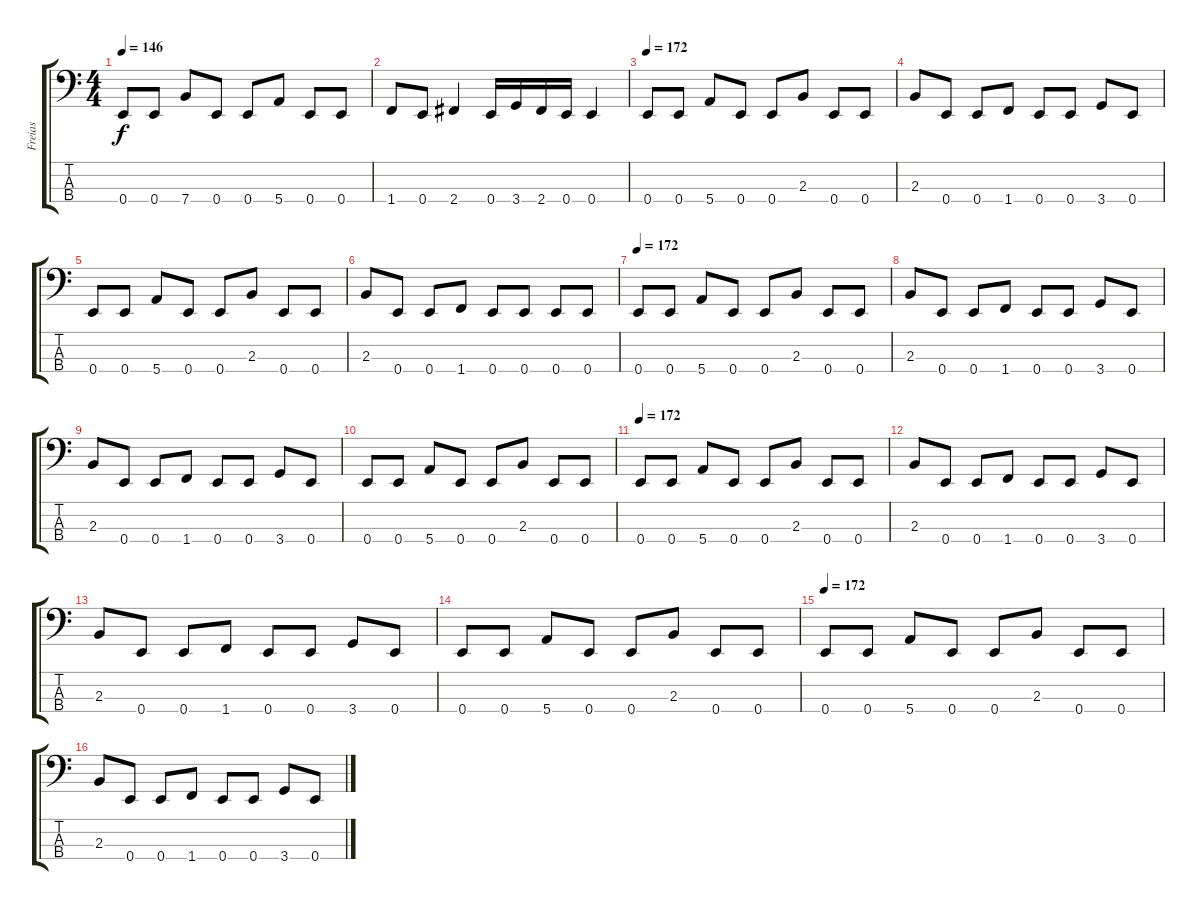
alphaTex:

\track ("Freias" "Freias") {instrument electricbassfinger}
\staff {score tabs}
\tuning (G2 D2 A1 E1) {hide}
\ts (4 4)
\tempo 146
\clef f4
\ks c
0.4.8{dy f} 0.4.8 7.4.8 0.4.8 0.4.8 5.4.8 0.4.8 0.4.8 |
1.4.8 0.4.8 2.4.4 0.4.16 3.4.16 2.4.16 0.4.16 0.4.4 |
\tempo 172
0.4.8 0.4.8 5.4.8 0.4.8 0.4.8 2.3.8 0.4.8 0.4.8 |
2.3.8 0.4.8 0.4.8 1.4.8 0.4.8 0.4.8 3.4.8 0.4.8 |
0.4.8 0.4.8 5.4.8 0.4.8 0.4.8 2.3.8 0.4.8 0.4.8 |
2.3.8 0.4.8 0.4.8 1.4.8 0.4.8 0.4.8 0.4.8 0.4.8 |
\tempo 172
0.4.8 0.4.8 5.4.8 0.4.8 0.4.8 2.3.8 0.4.8 0.4.8 |
2.3.8 0.4.8 0.4.8 1.4.8 0.4.8 0.4.8 3.4.8 0.4.8 |
2.3.8 0.4.8 0.4.8 1.4.8 0.4.8 0.4.8 3.4.8 0.4.8 |
0.4.8 0.4.8 5.4.8 0.4.8 0.4.8 2.3.8 0.4.8 0.4.8 |
\tempo 172
0.4.8 0.4.8 5.4.8 0.4.8 0.4.8 2.3.8 0.4.8 0.4.8 |
2.3.8 0.4.8 0.4.8 1.4.8 0.4.8 0.4.8 3.4.8 0.4.8 |
2.3.8 0.4.8 0.4.8 1.4.8 0.4.8 0.4.8 3.4.8 0.4.8 |
0.4.8 0.4.8 5.4.8 0.4.8 0.4.8 2.3.8 0.4.8 0.4.8 |
\tempo 172
0.4.8 0.4.8 5.4.8 0.4.8 0.4.8 2.3.8 0.4.8 0.4.8 |
2.3.8 0.4.8 0.4.8 1.4.8 0.4.8 0.4.8 3.4.8 0.4.8
